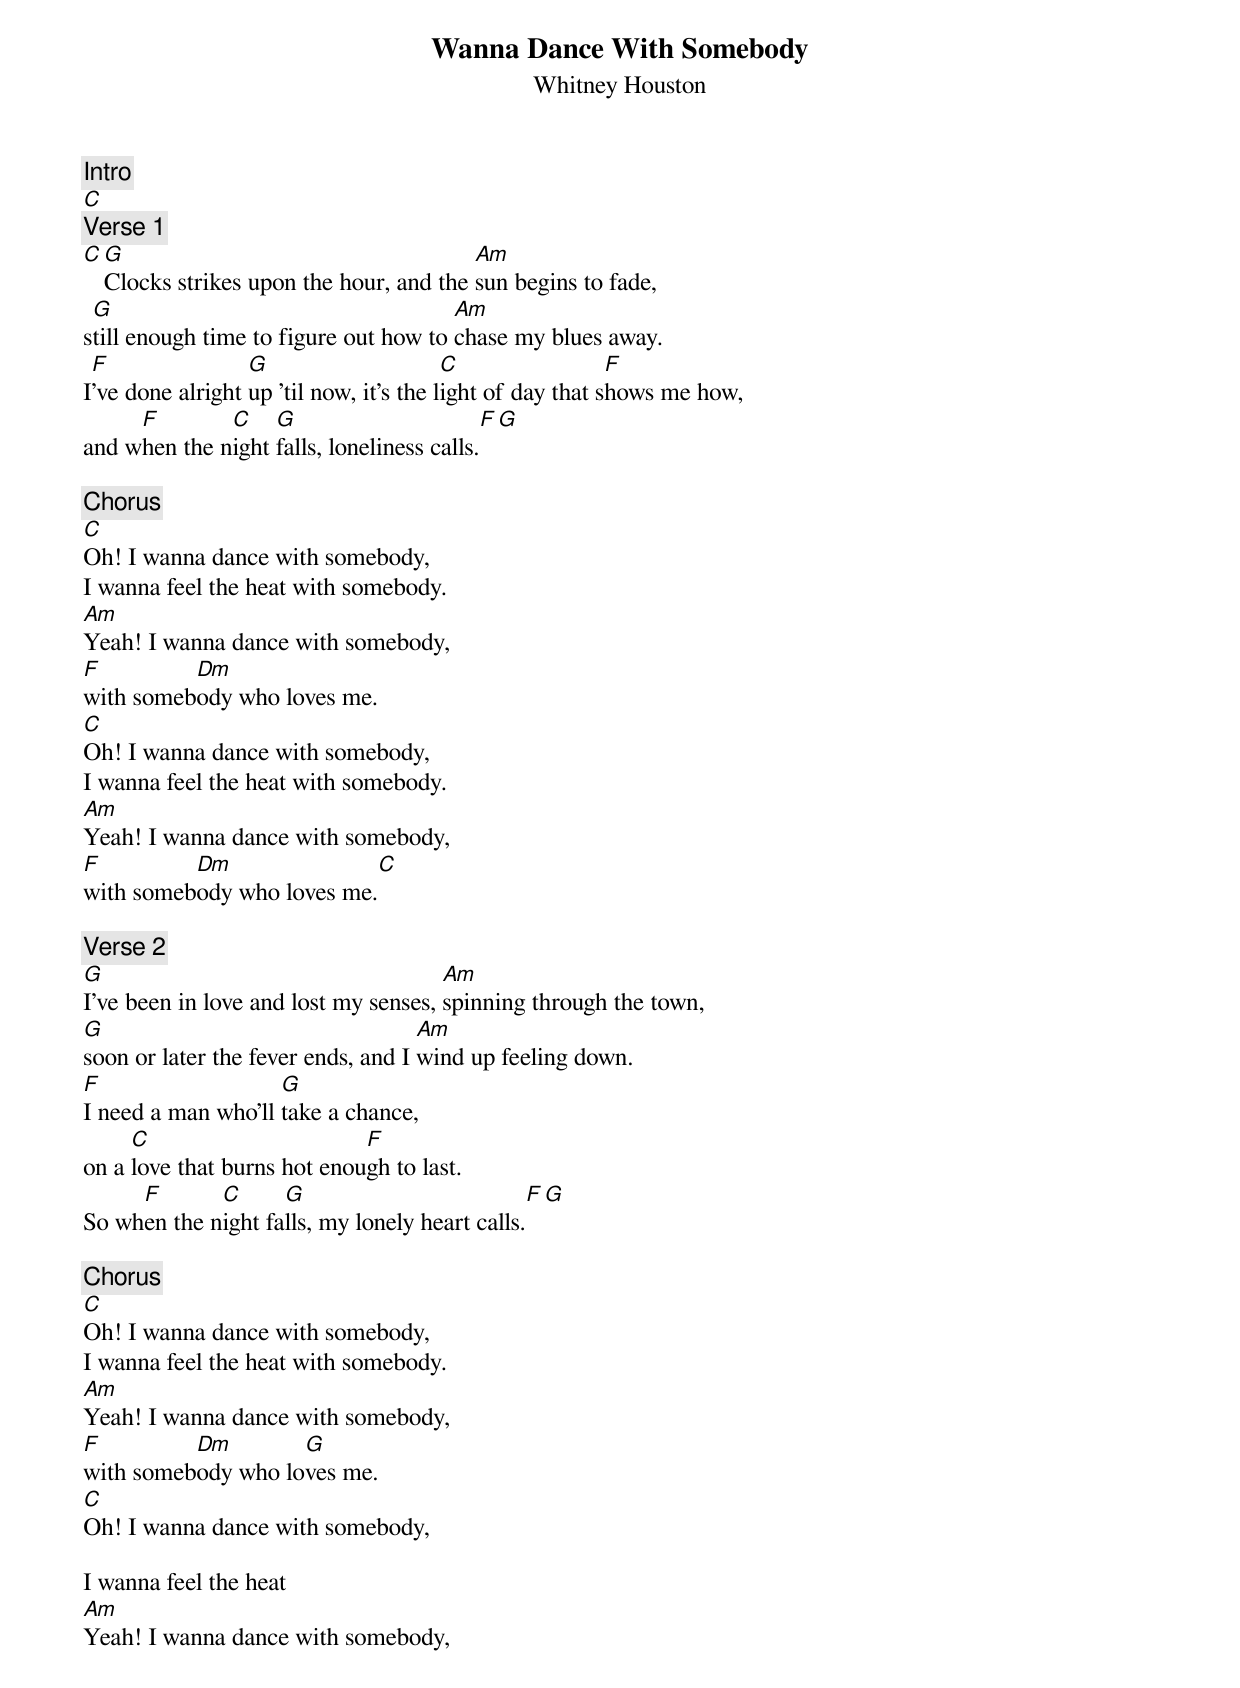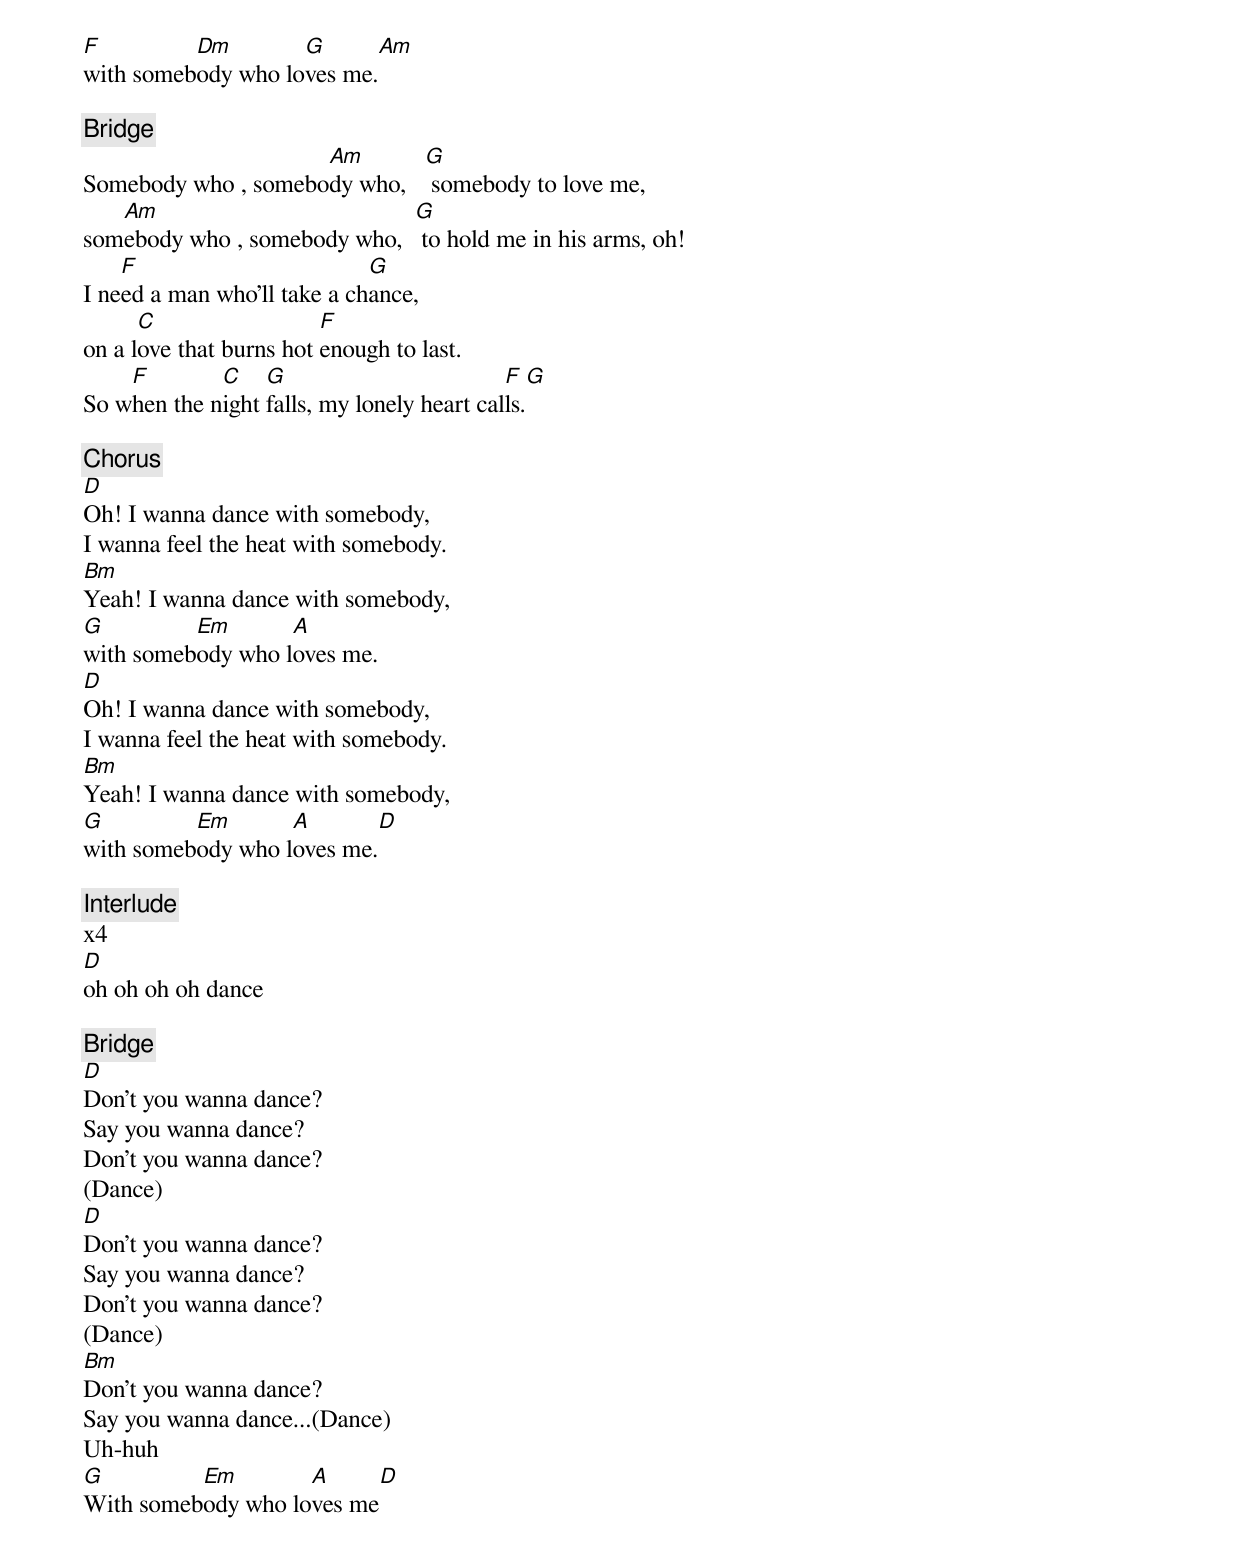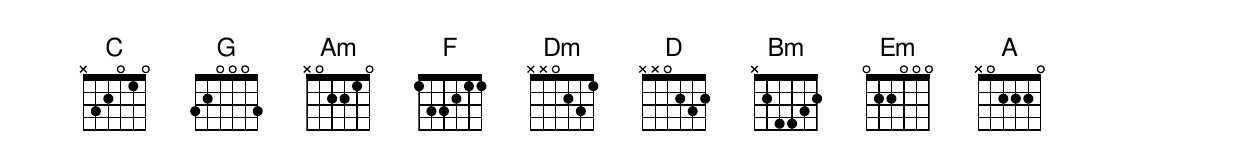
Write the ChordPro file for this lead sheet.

{t: Wanna Dance With Somebody}
{st: Whitney Houston}

{c: Intro}
[C]
{c: Verse 1}
[C][G]Clocks strikes upon the hour, and the [Am]sun begins to fade,
s[G]till enough time to figure out how to [Am]chase my blues away.
I[F]'ve done alright [G]up 'til now, it's the l[C]ight of day that s[F]hows me how,
and w[F]hen the n[C]ight [G]falls, loneliness calls.[F][G]

{c: Chorus}
[C]Oh! I wanna dance with somebody,
I wanna feel the heat with somebody.
[Am]Yeah! I wanna dance with somebody,
[F]with someb[Dm]ody who loves me.
[C]Oh! I wanna dance with somebody,
I wanna feel the heat with somebody.
[Am]Yeah! I wanna dance with somebody,
[F]with someb[Dm]ody who loves me.[C]

{c: Verse 2}
[G]I've been in love and lost my senses, [Am]spinning through the town,
[G]soon or later the fever ends, and I [Am]wind up feeling down.
[F]I need a man who'll [G]take a chance,
on a [C]love that burns hot enou[F]gh to last.
So wh[F]en the n[C]ight fa[G]lls, my lonely heart calls.[F][G]

{c: Chorus}
[C]Oh! I wanna dance with somebody,
I wanna feel the heat with somebody.
[Am]Yeah! I wanna dance with somebody,
[F]with someb[Dm]ody who lo[G]ves me.
[C]Oh! I wanna dance with somebody,

I wanna feel the heat
[Am]Yeah! I wanna dance with somebody,
[F]with someb[Dm]ody who lo[G]ves me.[Am]

{c: Bridge}
Somebody who , somebo[Am]dy who,   [G] somebody to love me,
som[Am]ebody who , somebody who,  [G] to hold me in his arms, oh!
I ne[F]ed a man who'll take a ch[G]ance,
on a l[C]ove that burns hot [F]enough to last.
So w[F]hen the n[C]ight [G]falls, my lonely heart cal[F]ls.[G]

{c: Chorus}
[D]Oh! I wanna dance with somebody,
I wanna feel the heat with somebody.
[Bm]Yeah! I wanna dance with somebody,
[G]with someb[Em]ody who l[A]oves me.
[D]Oh! I wanna dance with somebody,
I wanna feel the heat with somebody.
[Bm]Yeah! I wanna dance with somebody,
[G]with someb[Em]ody who l[A]oves me.[D]

{c: Interlude}
x4
[D]oh oh oh oh dance

{c: Bridge}
[D]Don't you wanna dance?
Say you wanna dance?
Don't you wanna dance?
(Dance)
[D]Don't you wanna dance?
Say you wanna dance?
Don't you wanna dance?
(Dance)
[Bm]Don't you wanna dance?
Say you wanna dance...(Dance)
Uh-huh
[G]With someb[Em]ody who lo[A]ves me[D]
